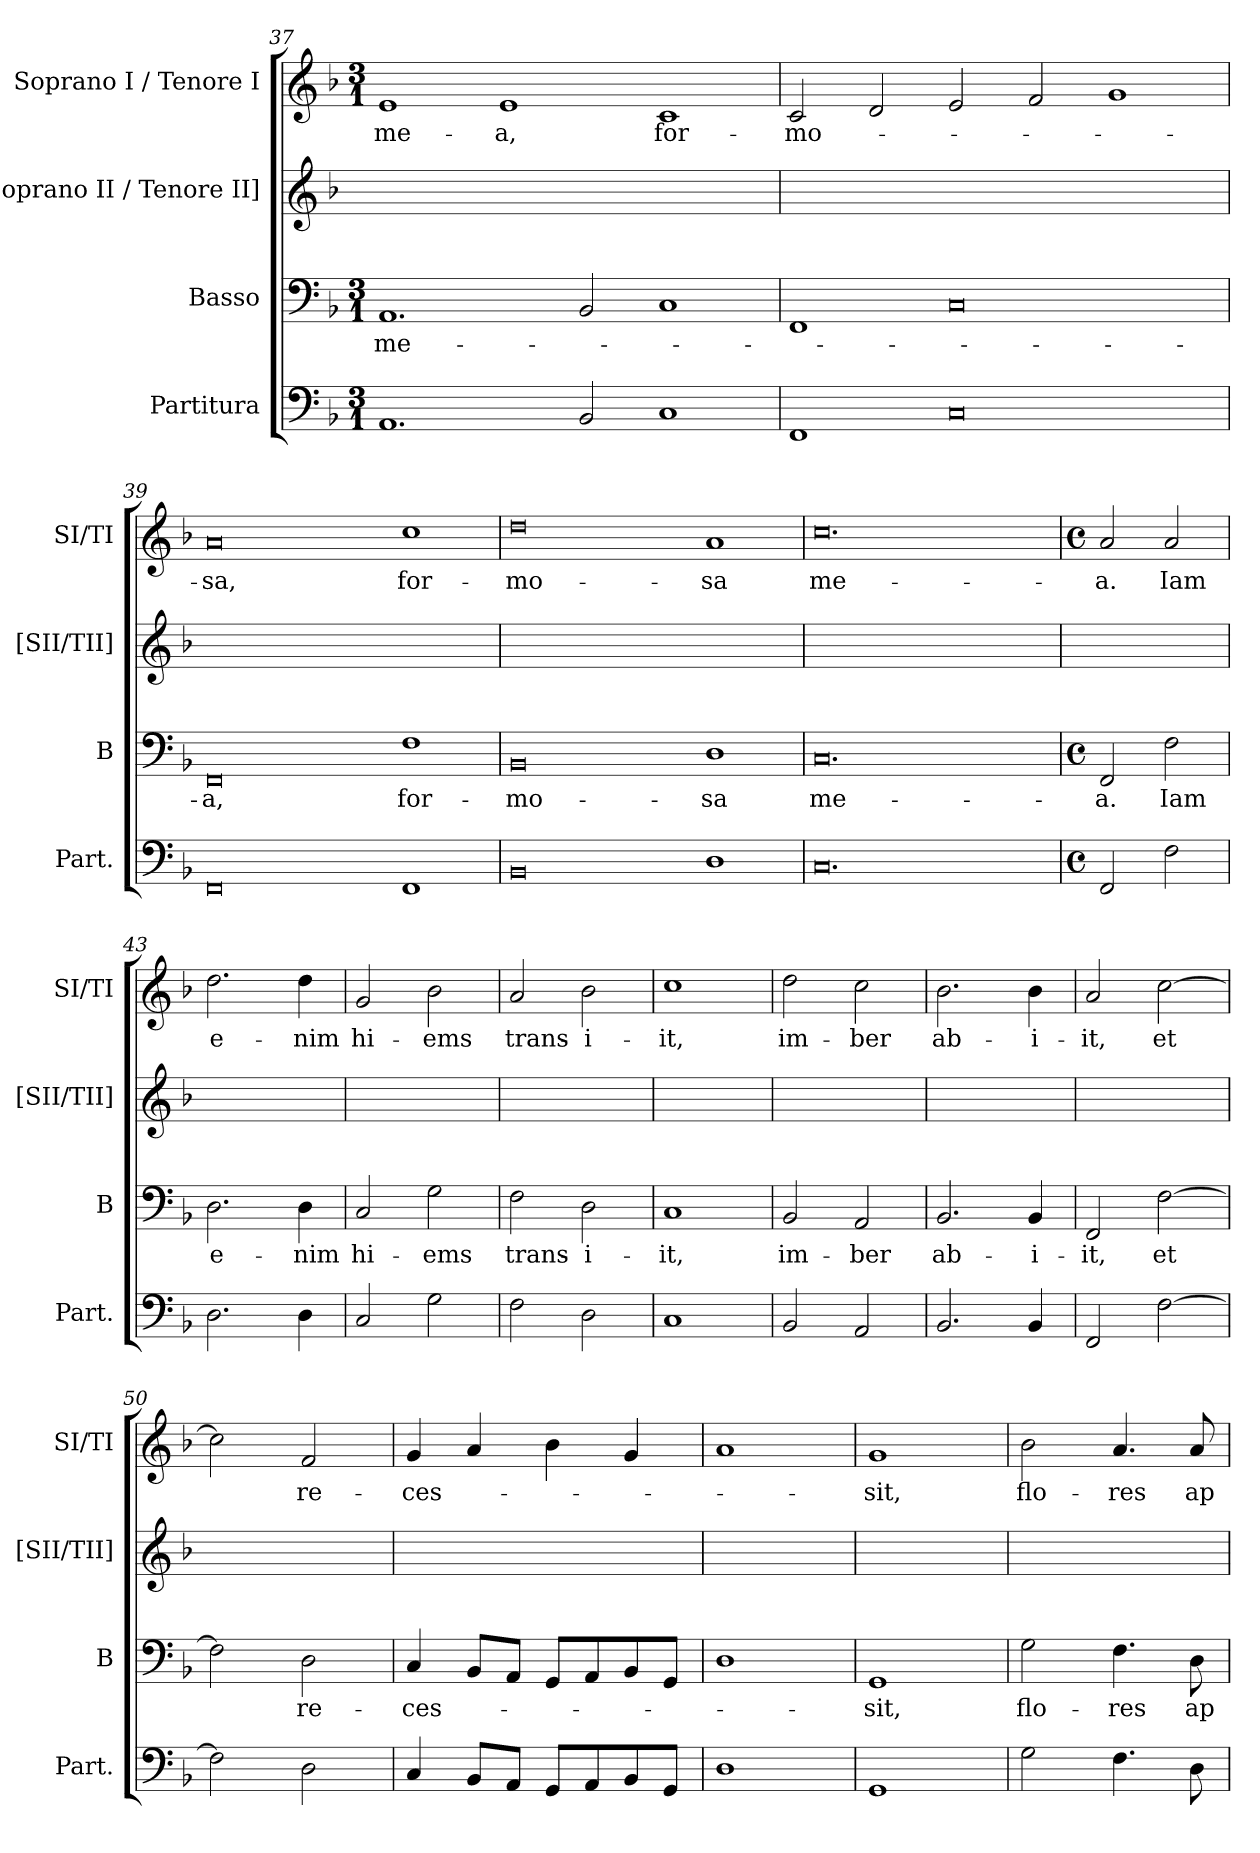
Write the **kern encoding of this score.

**kern	**kern	**text	**kern	**kern	**text
*part4	*part3	*part3	*part2	*part1	*part1
*staff4	*staff3	*staff3	*staff2	*staff1	*staff1
*I"Partitura	*I"Basso	*	*I"[Soprano II / Tenore II]	*I"Soprano I / Tenore I	*
*I'Part.	*I'B	*	*I'[SII/TII]	*I'SI/TI	*
*clefF4	*clefF4	*	*clefG2	*clefG2	*
*k[b-]	*k[b-]	*	*k[b-]	*k[b-]	*
*F:	*F:	*	*F:	*F:	*
*M3/1	*M3/1	*	*	*M3/1	*
=37	=37	=37	=37	=37	=37
!	!	!LO:LY:b	!	!	!LO:LY:b
1.AA	1.AA	me-	1ryy	1e	me-
!	!	!	!	!	!LO:LY:b
.	.	.	0ryy	1e	-a,
2BB-/	2BB-/	.	.	.	.
!	!	!	!	!	!LO:LY:b
1C	1C	.	.	1c	for-
=38	=38	=38	=38	=38	=38
!	!	!	!	!	!LO:LY:b
1FF	1FF	.	1ryy	2c/	-mo-
.	.	.	.	2d/	.
0C	0C	.	0ryy	2e/	.
.	.	.	.	2f/	.
.	.	.	.	1g	.
=39	=39	=39	=39	=39	=39
!	!	!LO:LY:b	!	!	!LO:LY:b
0FF	0FF	-a,	1ryy	0a	-sa,
.	.	.	0ryy	.	.
!	!	!LO:LY:b	!	!	!LO:LY:b
1FF	1F	for-	.	1cc	for-
=40	=40	=40	=40	=40	=40
!	!	!LO:LY:b	!	!	!LO:LY:b
0BB-	0BB-	-mo-	1ryy	0dd	-mo-
.	.	.	0ryy	.	.
!	!	!LO:LY:b	!	!	!LO:LY:b
1D	1D	-sa	.	1a	-sa
=41	=41	=41	=41	=41	=41
!	!	!LO:LY:b	!	!	!LO:LY:b
0.C	0.C	me-	1ryy	0.cc	me-
.	.	.	0ryy	.	.
=42	=42	=42	=42	=42	=42
*M4/4	*M4/4	*	*	*M4/4	*
*met(c)	*met(c)	*	*	*met(c)	*
*	*	*	*	*MM120	*
!	!	!LO:LY:b	!	!	!LO:LY:b
2FF/	2FF/	-a.	1ryy	2a/	-a.
!	!	!LO:LY:b	!	!	!LO:LY:b
2F\	2F\	Iam	.	2a/	Iam
=43	=43	=43	=43	=43	=43
!	!	!LO:LY:b	!	!	!LO:LY:b
2.D\	2.D\	e-	1ryy	2.dd\	e-
!	!	!LO:LY:b	!	!	!LO:LY:b
4D\	4D\	-nim	.	4dd\	-nim
=44	=44	=44	=44	=44	=44
!	!	!LO:LY:b	!	!	!LO:LY:b
2C/	2C/	hi-	1ryy	2g/	hi-
!	!	!LO:LY:b	!	!	!LO:LY:b
2G\	2G\	-ems	.	2b-\	-ems
=45	=45	=45	=45	=45	=45
!	!	!LO:LY:b	!	!	!LO:LY:b
2F\	2F\	trans-	1ryy	2a/	trans-
!	!	!LO:LY:b	!	!	!LO:LY:b
2D\	2D\	-i-	.	2b-\	-i-
=46	=46	=46	=46	=46	=46
!	!	!LO:LY:b	!	!	!LO:LY:b
1C	1C	-it,	1ryy	1cc	-it,
=47	=47	=47	=47	=47	=47
!	!	!LO:LY:b	!	!	!LO:LY:b
2BB-/	2BB-/	im-	1ryy	2dd\	im-
!	!	!LO:LY:b	!	!	!LO:LY:b
2AA/	2AA/	-ber	.	2cc\	-ber
=48	=48	=48	=48	=48	=48
!	!	!LO:LY:b	!	!	!LO:LY:b
2.BB-/	2.BB-/	ab-	1ryy	2.b-\	ab-
!	!	!LO:LY:b	!	!	!LO:LY:b
4BB-/	4BB-/	-i-	.	4b-\	-i-
=49	=49	=49	=49	=49	=49
!	!	!LO:LY:b	!	!	!LO:LY:b
2FF/	2FF/	-it,	1ryy	2a/	-it,
!	!	!LO:LY:b	!	!	!LO:LY:b
[2F\	[2F\	et	.	[2cc\	et
=50	=50	=50	=50	=50	=50
2F\]	2F\]	.	1ryy	2cc\]	.
!	!	!LO:LY:b	!	!	!LO:LY:b
2D\	2D\	re-	.	2f/	re-
=51	=51	=51	=51	=51	=51
!	!	!LO:LY:b	!	!	!LO:LY:b
4C/	4C/	-ces-	1ryy	4g/	-ces-
8BB-/L	8BB-/L	.	.	4a/	.
8AA/J	8AA/J	.	.	.	.
8GG/L	8GG/L	.	.	4b-\	.
8AA/	8AA/	.	.	.	.
8BB-/	8BB-/	.	.	4g/	.
8GG/J	8GG/J	.	.	.	.
=52	=52	=52	=52	=52	=52
1D	1D	.	1ryy	1a	.
=53	=53	=53	=53	=53	=53
!	!	!LO:LY:b	!	!	!LO:LY:b
1GG	1GG	-sit,	1ryy	1g	-sit,
=54	=54	=54	=54	=54	=54
!	!	!LO:LY:b	!	!	!LO:LY:b
2G\	2G\	flo-	1ryy	2b-\	flo-
!	!	!LO:LY:b	!	!	!LO:LY:b
4.F\	4.F\	-res	.	4.a/	-res
!	!	!LO:LY:b	!	!	!LO:LY:b
8D\	8D\	ap-	.	8a/	ap-
=	=	=	=	=	=
*-	*-	*-	*-	*-	*-
